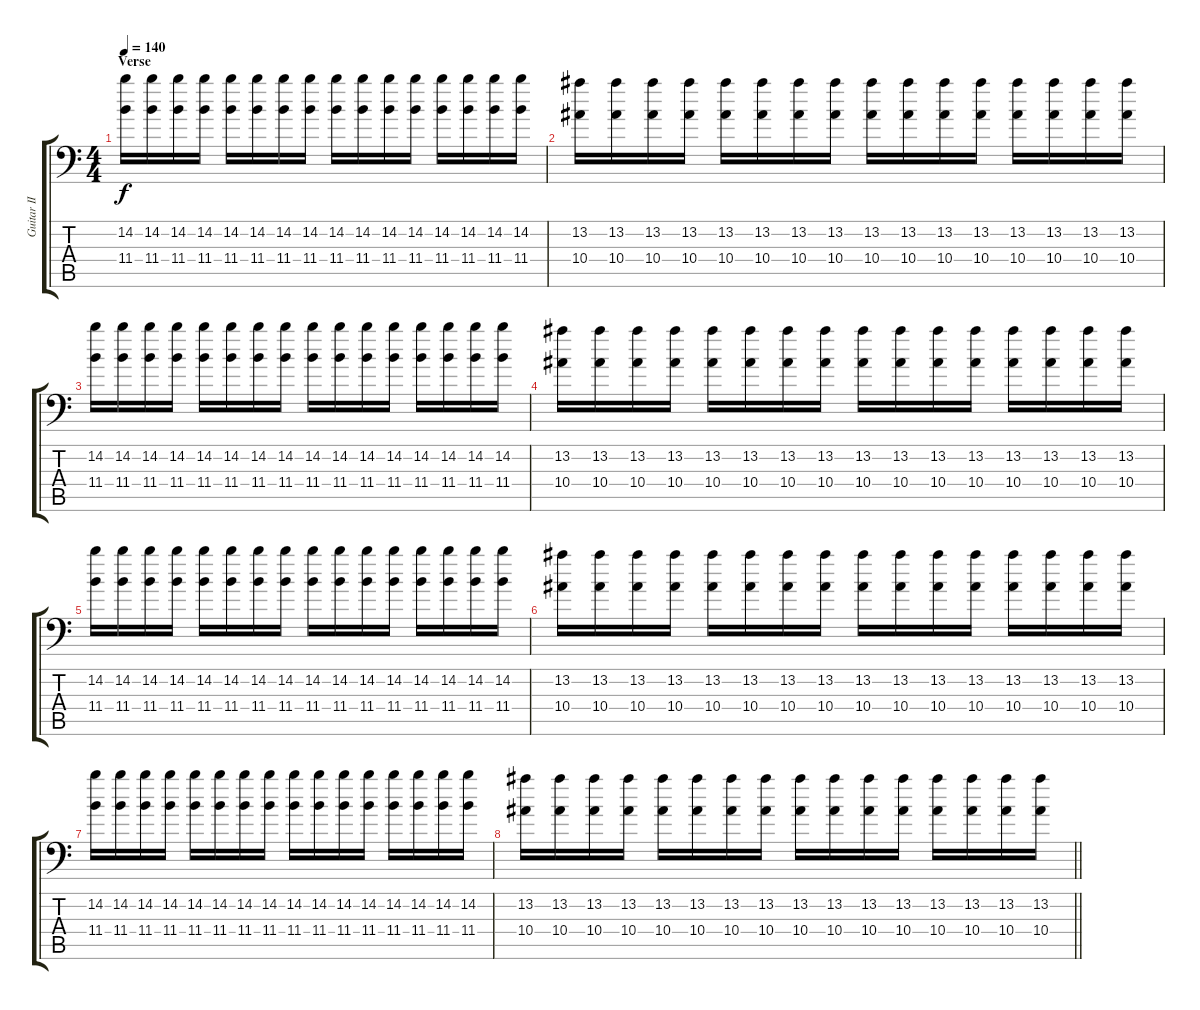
\track ("Guitar II (Jake)" "Guitar II ") {instrument overdrivenguitar}
\staff {score tabs}
\tuning (D4 A3 F3 C3 G2 Bb1) {hide}
\ts (4 4)
\section ("" "Verse")
\tempo 140
\clef f4
\ks c
(14.2 11.4).16{dy f} (14.2 11.4).16 (14.2 11.4).16 (14.2 11.4).16 (14.2 11.4).16 (14.2 11.4).16 (14.2 11.4).16 (14.2 11.4).16 (14.2 11.4).16 (14.2 11.4).16 (14.2 11.4).16 (14.2 11.4).16 (14.2 11.4).16 (14.2 11.4).16 (14.2 11.4).16 (14.2 11.4).16 |
(13.2 10.4).16 (13.2 10.4).16 (13.2 10.4).16 (13.2 10.4).16 (13.2 10.4).16 (13.2 10.4).16 (13.2 10.4).16 (13.2 10.4).16 (13.2 10.4).16 (13.2 10.4).16 (13.2 10.4).16 (13.2 10.4).16 (13.2 10.4).16 (13.2 10.4).16 (13.2 10.4).16 (13.2 10.4).16 |
(14.2 11.4).16 (14.2 11.4).16 (14.2 11.4).16 (14.2 11.4).16 (14.2 11.4).16 (14.2 11.4).16 (14.2 11.4).16 (14.2 11.4).16 (14.2 11.4).16 (14.2 11.4).16 (14.2 11.4).16 (14.2 11.4).16 (14.2 11.4).16 (14.2 11.4).16 (14.2 11.4).16 (14.2 11.4).16 |
(13.2 10.4).16 (13.2 10.4).16 (13.2 10.4).16 (13.2 10.4).16 (13.2 10.4).16 (13.2 10.4).16 (13.2 10.4).16 (13.2 10.4).16 (13.2 10.4).16 (13.2 10.4).16 (13.2 10.4).16 (13.2 10.4).16 (13.2 10.4).16 (13.2 10.4).16 (13.2 10.4).16 (13.2 10.4).16 |
(14.2 11.4).16 (14.2 11.4).16 (14.2 11.4).16 (14.2 11.4).16 (14.2 11.4).16 (14.2 11.4).16 (14.2 11.4).16 (14.2 11.4).16 (14.2 11.4).16 (14.2 11.4).16 (14.2 11.4).16 (14.2 11.4).16 (14.2 11.4).16 (14.2 11.4).16 (14.2 11.4).16 (14.2 11.4).16 |
(13.2 10.4).16 (13.2 10.4).16 (13.2 10.4).16 (13.2 10.4).16 (13.2 10.4).16 (13.2 10.4).16 (13.2 10.4).16 (13.2 10.4).16 (13.2 10.4).16 (13.2 10.4).16 (13.2 10.4).16 (13.2 10.4).16 (13.2 10.4).16 (13.2 10.4).16 (13.2 10.4).16 (13.2 10.4).16 |
(14.2 11.4).16 (14.2 11.4).16 (14.2 11.4).16 (14.2 11.4).16 (14.2 11.4).16 (14.2 11.4).16 (14.2 11.4).16 (14.2 11.4).16 (14.2 11.4).16 (14.2 11.4).16 (14.2 11.4).16 (14.2 11.4).16 (14.2 11.4).16 (14.2 11.4).16 (14.2 11.4).16 (14.2 11.4).16 |
\barLineRight lightlight
(13.2 10.4).16 (13.2 10.4).16 (13.2 10.4).16 (13.2 10.4).16 (13.2 10.4).16 (13.2 10.4).16 (13.2 10.4).16 (13.2 10.4).16 (13.2 10.4).16 (13.2 10.4).16 (13.2 10.4).16 (13.2 10.4).16 (13.2 10.4).16 (13.2 10.4).16 (13.2 10.4).16 (13.2 10.4).16
